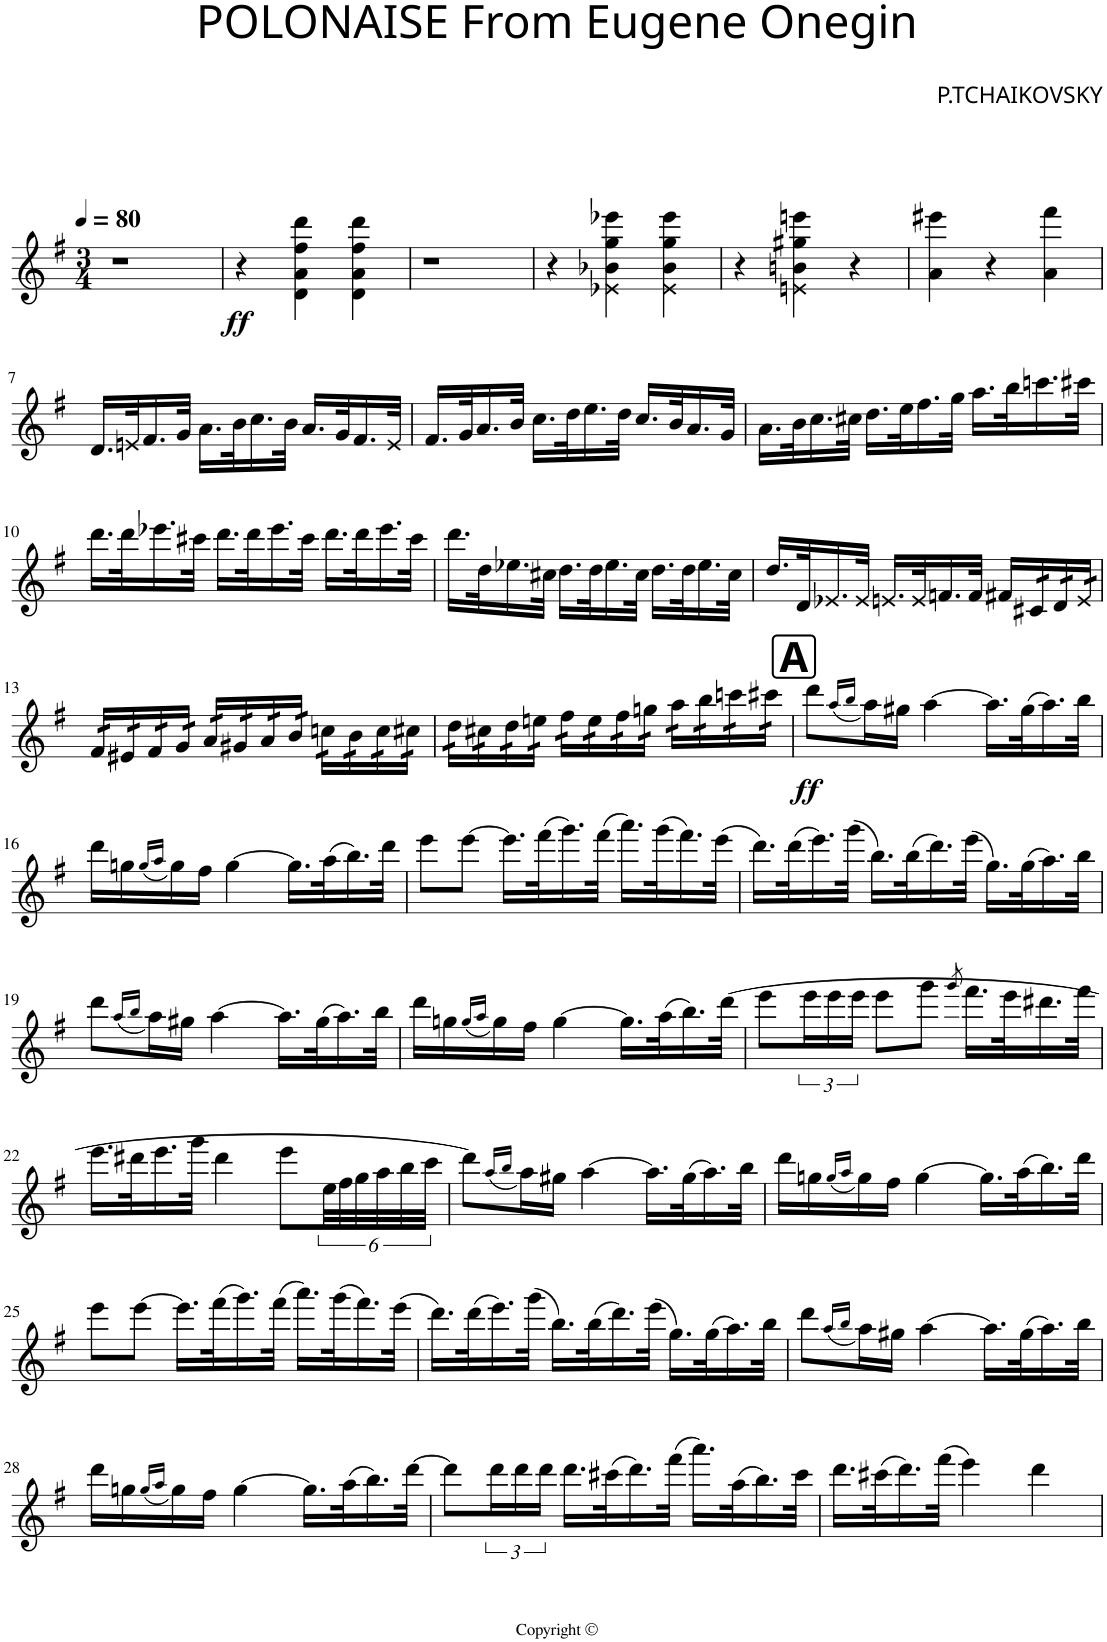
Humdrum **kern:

**kern	**dynam
*part1	*part1
*staff1	*staff1
*I"第1バイオリン	*
*clefG2	*
*k[f#]	*
*M3/4	*
*MM80	*
=1	=1
2.r	.
=2	=2
!	!LO:DY:b
4r	ff
4d\ 4a\ 4ff#\ 4ddd\	.
4d\ 4a\ 4ff#\ 4ddd\	.
=3	=3
2.r	.
=4	=4
4r	.
4e-X\ 4b-X\ 4gg\ 4eee-X\	.
4e-\ 4b-\ 4gg\ 4eee-\	.
=5	=5
4r	.
4en\ 4bn\ 4gg#X\ 4eeen\	.
4r	.
=6	=6
4a\ 4eee#X\	.
4r	.
4a\ 4fff#\	.
!!LO:LB:g=z
=7	=7
16.d/LL	.
32en/K	.
16.f#/	.
32g/JJk	.
16.a\LL	.
32b\K	.
16.cc\	.
32b\JJk	.
16.a/LL	.
32g/K	.
16.f#/	.
32e/JJk	.
=8	=8
16.f#/LL	.
32g/K	.
16.a/	.
32b/JJk	.
16.cc\LL	.
32dd\K	.
16.ee\	.
32dd\JJk	.
16.cc/LL	.
32b/K	.
16.a/	.
32g/JJk	.
=9	=9
16.a\LL	.
32b\K	.
16.cc\	.
32cc#X\JJk	.
16.dd\LL	.
32ee\K	.
16.ff#\	.
32gg\JJk	.
16.aa\LL	.
32bb\K	.
16.cccn\	.
32ccc#X\JJk	.
!!LO:LB:g=z
=10	=10
16.ddd\LL	.
32ddd\K	.
16.eee-X\	.
32ccc#X\JJk	.
16.ddd\LL	.
32ddd\K	.
16.eee-\	.
32ccc#\JJk	.
16.ddd\LL	.
32ddd\K	.
16.eee-\	.
32ccc#\JJk	.
=11	=11
16.ddd\LL	.
32dd\K	.
16.ee-X\	.
32cc#X\JJk	.
16.dd\LL	.
32dd\K	.
16.ee-\	.
32cc#\JJk	.
16.dd\LL	.
32dd\K	.
16.ee-\	.
32cc#\JJk	.
=12	=12
16.dd/LL	.
32d/K	.
16.e-X/	.
32e-/JJk	.
16.en/LL	.
32e/K	.
16.fn/	.
32f/JJk	.
16f#X/LL	.
*tremolo	*
32c#X/	.
32c#X/	.
32d/	.
32d/	.
32e/	.
32e/JJJ	.
!!LO:LB:g=z
=13	=13
32f#/LLL	.
32f#/	.
32e#X/	.
32e#X/	.
32f#/	.
32f#/	.
32g/	.
32g/JJJ	.
32a/LLL	.
32a/	.
32g#X/	.
32g#X/	.
32a/	.
32a/	.
32b/	.
32b/JJJ	.
32ccn\LLL	.
32ccn\	.
32b\	.
32b\	.
32cc\	.
32cc\	.
32cc#X\	.
32cc#X\JJJ	.
=14	=14
32dd\LLL	.
32dd\	.
32cc#X\	.
32cc#X\	.
32dd\	.
32dd\	.
32een\	.
32een\JJJ	.
32ff#\LLL	.
32ff#\	.
32ee\	.
32ee\	.
32ff#\	.
32ff#\	.
32ggn\	.
32ggn\JJJ	.
32aa\LLL	.
32aa\	.
32bb\	.
32bb\	.
32cccn\	.
32cccn\	.
32ccc#X\	.
32ccc#X\JJJ	.
*Xtremolo	*
!!LO:REH:place=s1:a:B:cj:fs=19.9975:t=A
=15	=15
!	!LO:DY:b
8ddd\L	ff
(16qaa/LL	.
16qbb/JJ	.
16aa\L)	.
16gg#X\JJ	.
[4aa\	.
16.aa\LL]	.
(32gg#\K	.
16.aa\)	.
32bb\JJk	.
!!LO:LB:g=z
=16	=16
16ddd\LL	.
16ggn\	.
(16qgg/LL	.
16qaa/JJ	.
16gg\)	.
16ff#\JJ	.
[4gg\	.
16.gg\LL]	.
(32aa\K	.
16.bb\)	.
32ddd\JJk	.
=17	=17
8eee\L	.
[8eee\J	.
16.eee\LL]	.
(32fff#\K	.
16.ggg\)	.
(32fff#\JJk	.
16.aaa\LL)	.
(32ggg\K	.
16.fff#\)	.
(32eee\JJk	.
=18	=18
16.ddd\LL)	.
(32ddd\K	.
16.eee\)	.
(32ggg\JJk	.
16.bb\LL)	.
(32bb\K	.
16.ddd\)	.
(32eee\JJk	.
16.gg\LL)	.
(32gg\K	.
16.aa\)	.
32bb\JJk	.
!!LO:LB:g=z
=19	=19
8ddd\L	.
(16qaa/LL	.
16qbb/JJ	.
16aa\L)	.
16gg#X\JJ	.
[4aa\	.
16.aa\LL]	.
(32gg#\K	.
16.aa\)	.
32bb\JJk	.
=20	=20
16ddd\LL	.
16ggn\	.
(16qgg/LL	.
16qaa/JJ	.
16gg\)	.
16ff#\JJ	.
[4gg\	.
16.gg\LL]	.
(32aa\K	.
16.bb\)	.
[32ddd\JJk	.
=21	=21
8eee\L	.
24eee\L	.
24eee\	.
24eee\JJ	.
8eee\L	.
8ggg\J	.
8qggg/	.
16.fff#\LL	.
32eee\K	.
16.ddd#X\	.
32fff#\JJk	.
!!LO:LB:g=z
=22	=22
16.eee\LL	.
32ddd#X\K	.
16.eee\	.
32ggg\JJk	.
4ddd#\	.
8eee\L	.
48ee\LL	.
48ff#\	.
48gg\	.
48aa\	.
48bb\	.
48ccc\JJJ	.
=23	=23
8ddd\L]	.
(16qaa/LL	.
16qbb/JJ	.
16aa\L)	.
16gg#X\JJ	.
[4aa\	.
16.aa\LL]	.
(32gg#\K	.
16.aa\)	.
32bb\JJk	.
=24	=24
16ddd\LL	.
16ggn\	.
(16qgg/LL	.
16qaa/JJ	.
16gg\)	.
16ff#\JJ	.
[4gg\	.
16.gg\LL]	.
(32aa\K	.
16.bb\)	.
32ddd\JJk	.
!!LO:LB:g=z
=25	=25
8eee\L	.
[8eee\J	.
16.eee\LL]	.
(32fff#\K	.
16.ggg\)	.
(32fff#\JJk	.
16.aaa\LL)	.
(32ggg\K	.
16.fff#\)	.
(32eee\JJk	.
=26	=26
16.ddd\LL)	.
(32ddd\K	.
16.eee\)	.
(32ggg\JJk	.
16.bb\LL)	.
(32bb\K	.
16.ddd\)	.
(32eee\JJk	.
16.gg\LL)	.
(32gg\K	.
16.aa\)	.
32bb\JJk	.
=27	=27
8ddd\L	.
(16qaa/LL	.
16qbb/JJ	.
16aa\L)	.
16gg#X\JJ	.
[4aa\	.
16.aa\LL]	.
(32gg#\K	.
16.aa\)	.
32bb\JJk	.
!!LO:LB:g=z
=28	=28
16ddd\LL	.
16ggn\	.
(16qgg/LL	.
16qaa/JJ	.
16gg\)	.
16ff#\JJ	.
[4gg\	.
16.gg\LL]	.
(32aa\K	.
16.bb\)	.
[32ddd\JJk	.
=29	=29
8ddd\L]	.
24ddd\L	.
24ddd\	.
24ddd\JJ	.
16.ddd\LL	.
(32ccc#X\K	.
16.ddd\)	.
(32fff#\JJk	.
16.aaa\LL)	.
(32aa\K	.
16.bb\)	.
32ccc#\JJk	.
=30	=30
16.ddd\LL	.
(32ccc#X\K	.
16.ddd\)	.
(32fff#\JJk	.
4eee\)	.
4ddd\	.
=	=
*-	*-
